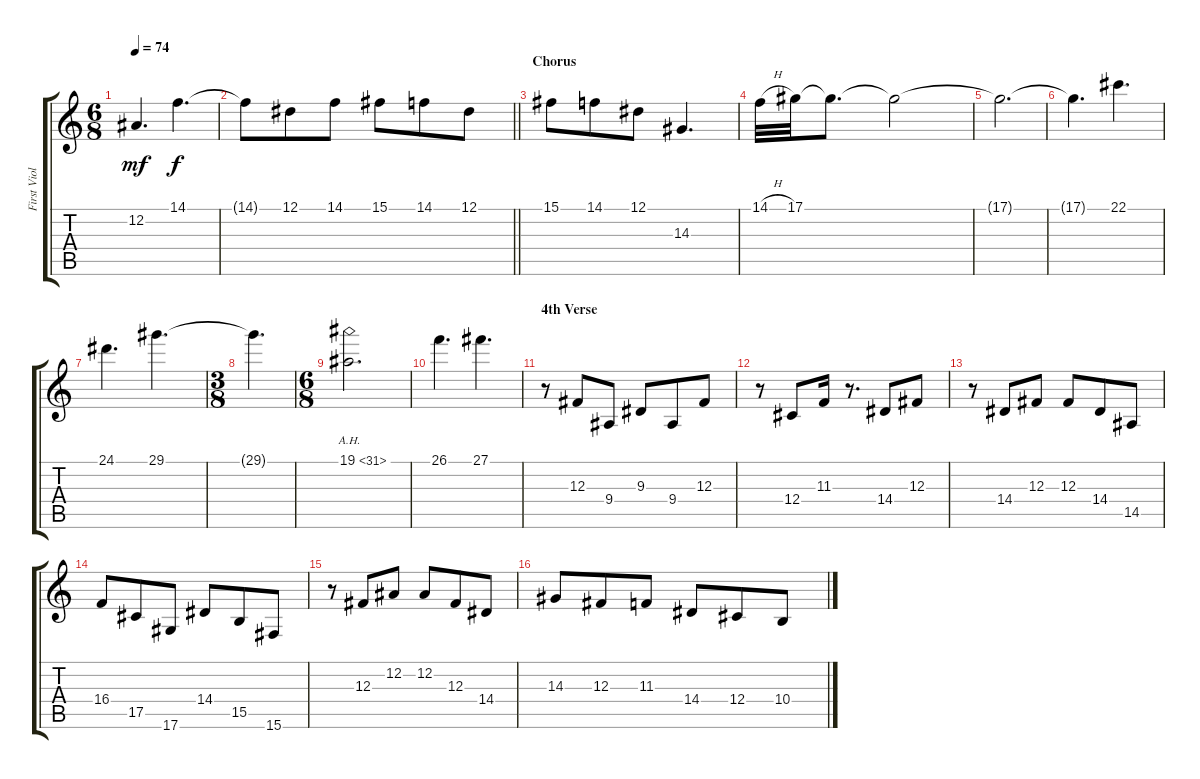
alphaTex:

\track ("First Violins (SF Symphony)" "First Viol") {instrument tremolostrings}
\staff {score tabs}
\tuning (Eb4 Bb3 Gb3 Db3 Ab2 Eb2) {hide}
\ts (6 8)
\tempo 74
\clef g2
\ks c
12.2.4{d dy mf} 14.1.4{d dy f} |
\barLineRight lightlight
14.1{t}.8 12.1.8 14.1.8 15.1.8 14.1.8 12.1.8 |
\section ("" "Chorus")
15.1.8 14.1.8 12.1.8 14.3.4{d} |
14.1{h}.32 17.1.32 17.1{t}.8{d} 17.1{t}.2 |
17.1{t}.2{d} |
17.1{t}.4{d} 22.1.4{d} |
24.1.4{d} 29.1.4{d} |
\ts (3 8)
29.1{t}.4{d} |
\ts (6 8)
19.1{ah 12}.2{d} |
26.1.4{d} 27.1.4{d} |
\section ("" "4th Verse")
r.8 12.3.8 9.4.8 9.3.8 9.4.8 12.3.8 |
r.8 12.4.8 11.3.16 r.8{d} 14.4.8 12.3.8 |
r.8 14.4.8 12.3.8 12.3.8 14.4.8 14.5.8 |
16.4.8 17.5.8 17.6.8 14.4.8 15.5.8 15.6.8 |
r.8 12.3.8 12.2.8 12.2.8 12.3.8 14.4.8 |
14.3.8 12.3.8 11.3.8 14.4.8 12.4.8 10.4.8
